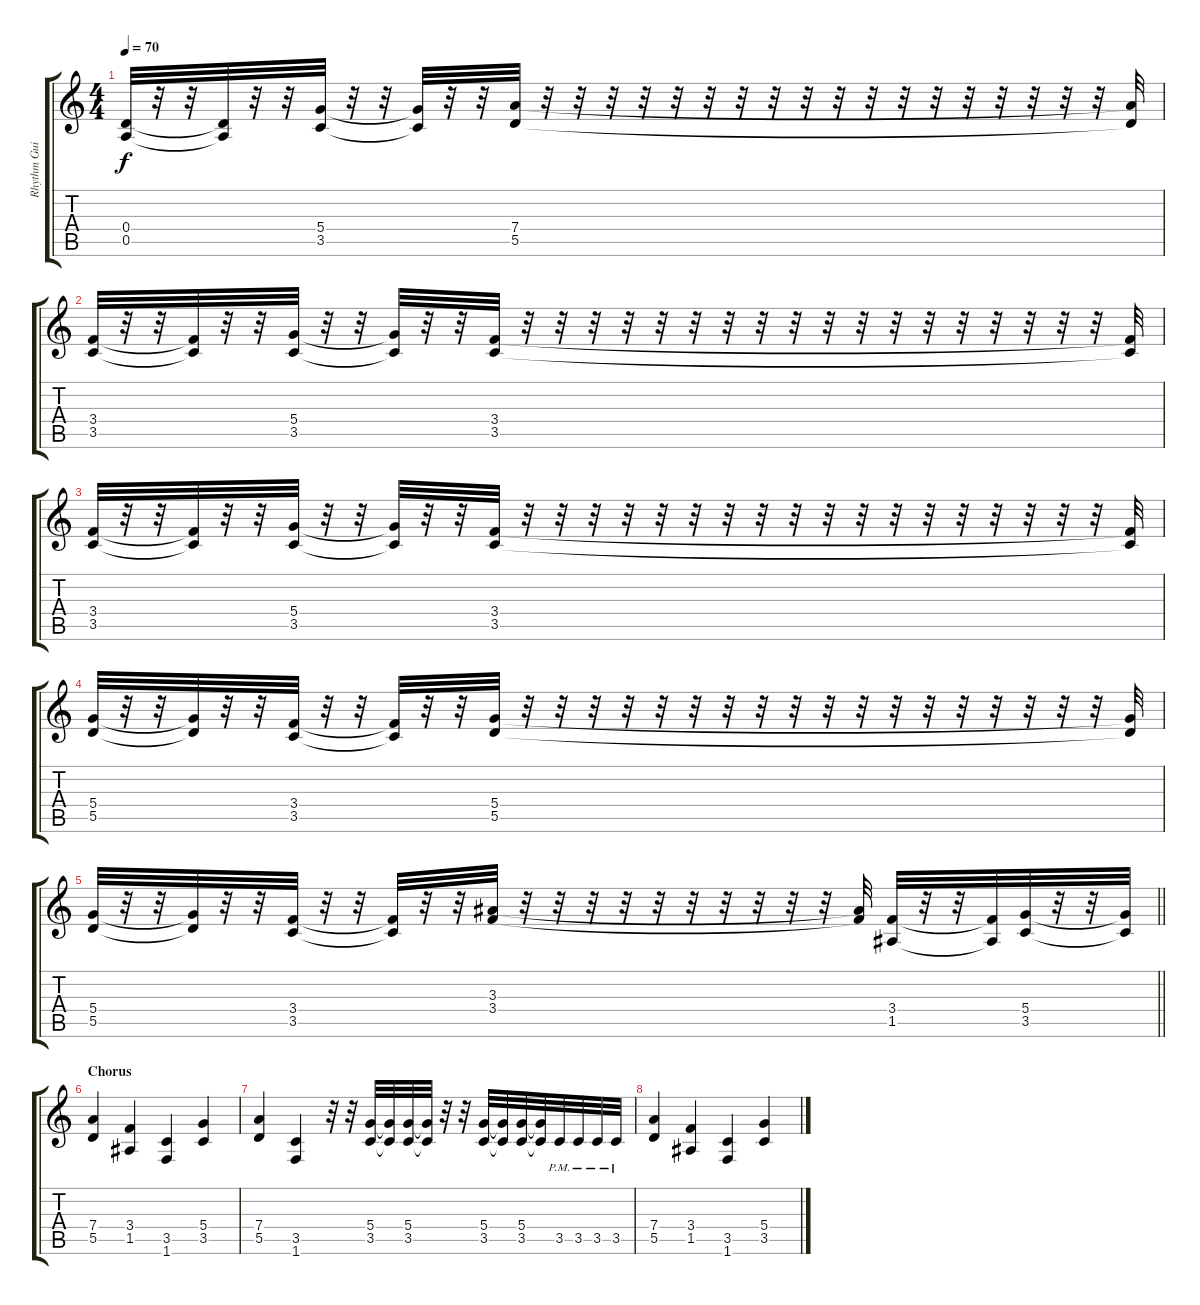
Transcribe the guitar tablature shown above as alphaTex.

\track ("Rhythm Guitar" "Rhythm Gui") {instrument distortionguitar}
\staff {score tabs}
\tuning (E4 B3 G3 D3 A2 E2) {hide}
\ts (4 4)
\tempo 70
\clef g2
\ks c
(0.4 0.5).32{dy f} r.32 r.32 (0.4{t} 0.5{t}).32 r.32 r.32 (5.4 3.5).32 r.32 r.32 (5.4{t} 3.5{t}).32 r.32 r.32 (7.4 5.5).32 r.32 r.32 r.32 r.32 r.32 r.32 r.32 r.32 r.32 r.32 r.32 r.32 r.32 r.32 r.32 r.32 r.32 r.32 (7.4{t} 5.5{t}).32 |
(3.4 3.5).32 r.32 r.32 (3.4{t} 3.5{t}).32 r.32 r.32 (5.4 3.5).32 r.32 r.32 (5.4{t} 3.5{t}).32 r.32 r.32 (3.4 3.5).32 r.32 r.32 r.32 r.32 r.32 r.32 r.32 r.32 r.32 r.32 r.32 r.32 r.32 r.32 r.32 r.32 r.32 r.32 (3.4{t} 3.5{t}).32 |
(3.4 3.5).32 r.32 r.32 (3.4{t} 3.5{t}).32 r.32 r.32 (5.4 3.5).32 r.32 r.32 (5.4{t} 3.5{t}).32 r.32 r.32 (3.4 3.5).32 r.32 r.32 r.32 r.32 r.32 r.32 r.32 r.32 r.32 r.32 r.32 r.32 r.32 r.32 r.32 r.32 r.32 r.32 (3.4{t} 3.5{t}).32 |
(5.4 5.5).32 r.32 r.32 (5.4{t} 5.5{t}).32 r.32 r.32 (3.4 3.5).32 r.32 r.32 (3.4{t} 3.5{t}).32 r.32 r.32 (5.4 5.5).32 r.32 r.32 r.32 r.32 r.32 r.32 r.32 r.32 r.32 r.32 r.32 r.32 r.32 r.32 r.32 r.32 r.32 r.32 (5.4{t} 5.5{t}).32 |
\barLineRight lightlight
(5.4 5.5).32 r.32 r.32 (5.4{t} 5.5{t}).32 r.32 r.32 (3.4 3.5).32 r.32 r.32 (3.4{t} 3.5{t}).32 r.32 r.32 (3.3 3.4).32 r.32 r.32 r.32 r.32 r.32 r.32 r.32 r.32 r.32 r.32 (3.3{t} 3.4{t}).32 (3.4 1.5).32 r.32 r.32 (3.4{t} 1.5{t}).32 (5.4 3.5).32 r.32 r.32 (5.4{t} 3.5{t}).32 |
\section ("" "Chorus")
(7.4 5.5).4 (3.4 1.5).4 (3.5 1.6).4 (5.4 3.5).4 |
(7.4 5.5).4 (3.5 1.6).4 r.32 r.32 (5.4 3.5).32 (5.4{t} 3.5{t}).32 (5.4 3.5).32 (5.4{t} 3.5{t}).32 r.32 r.32 (5.4 3.5).32 (5.4{t} 3.5{t}).32 (5.4 3.5).32 (5.4{t} 3.5{t}).32 3.5{pm}.32 3.5{pm}.32 3.5{pm}.32 3.5{pm}.32 |
(7.4 5.5).4 (3.4 1.5).4 (3.5 1.6).4 (5.4 3.5).4
